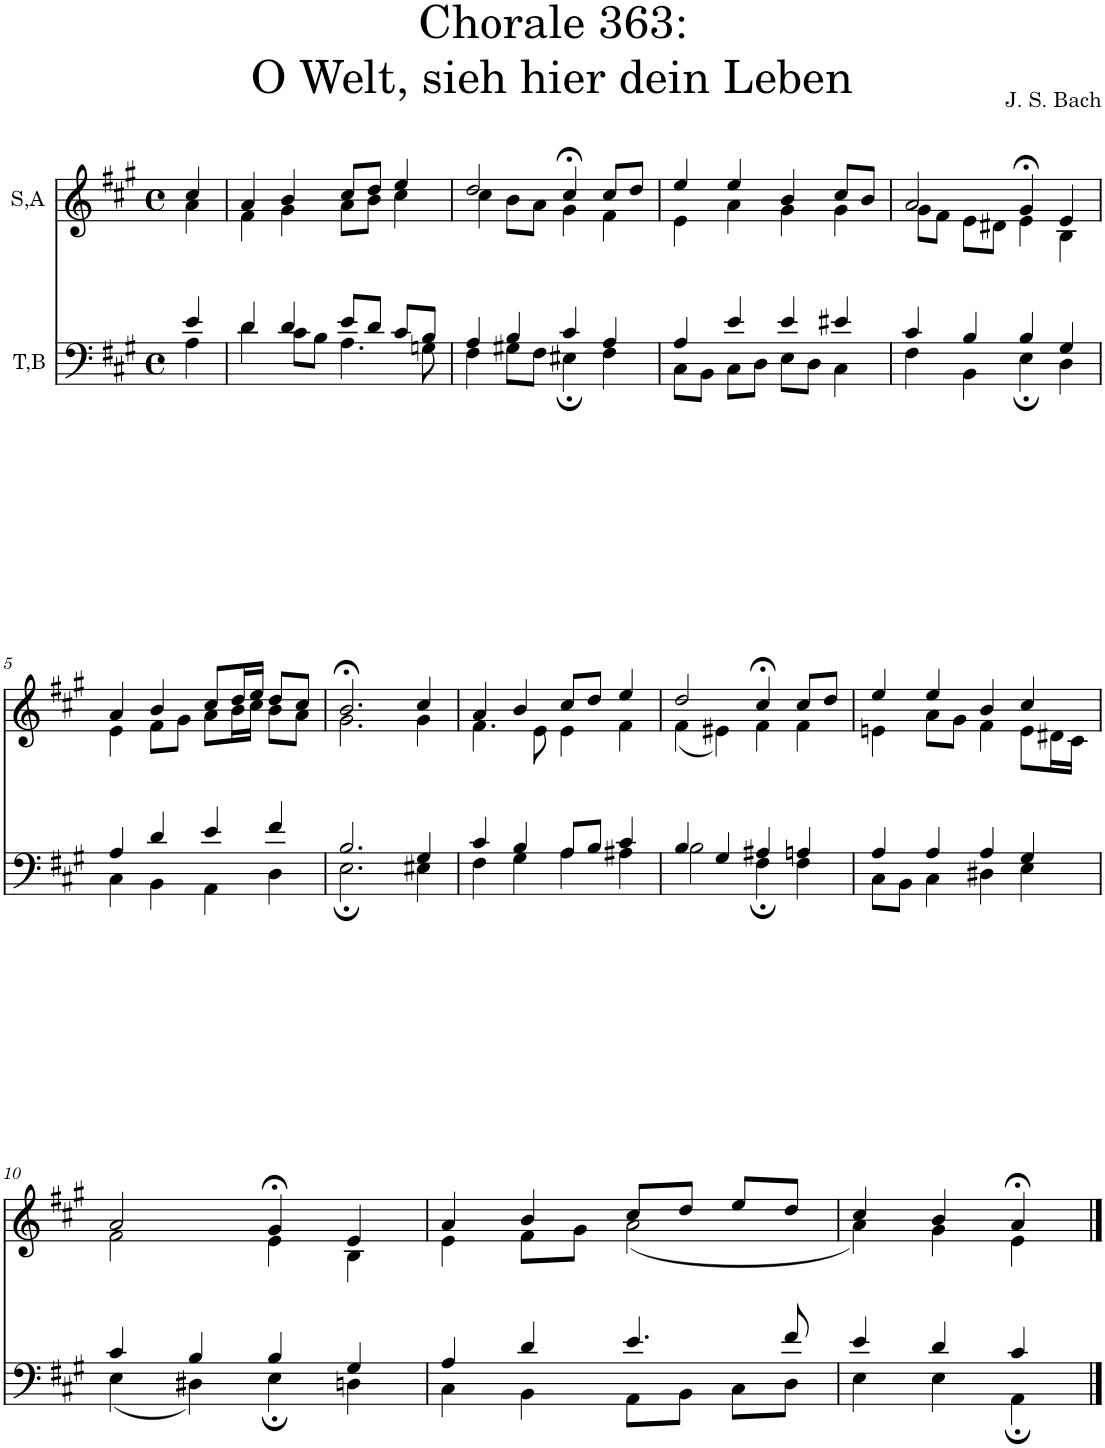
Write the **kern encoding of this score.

**kern	**kern
*part2	*part1
*staff2	*staff1
*I"T,B	*I"S,A
*clefF4	*clefG2
*k[f#c#g#]	*k[f#c#g#]
*M4/4	*M4/4
*met(c)	*met(c)
=	=
*^	*^
4e/	4A\	4cc#/	4a\
=1	=1	=1	=1
4d/	4d\	4a/	4f#\
4d/	8c#\L	4b/	4g#\
.	8B\J	.	.
8e/L	4.A\	8cc#/L	8a\L
8d/J	.	8dd/J	8b\J
8c#/L	.	4ee/	4cc#\
8B/J	8Gn\	.	.
=2	=2	=2	=2
4A/	4F#\	2dd/	4cc#\
4B/	8G#X\L	.	8b\L
.	8F#\J	.	8a\J
4c#/	4E#X;\	4cc#;</	4g#\
4A/	4F#\	8cc#/L	4f#\
.	.	8dd/J	.
=3	=3	=3	=3
4A/	8C#\L	4ee/	4e\
.	8BB\J	.	.
4e/	8C#\L	4ee/	4a\
.	8D\J	.	.
4e/	8E\L	4b/	4g#\
.	8D\J	.	.
4e#X/	4C#\	8cc#/L	4g#\
.	.	8b/J	.
=4	=4	=4	=4
4c#/	4F#\	2a/	8g#\L
.	.	.	8f#\J
4B/	4BB\	.	8e\L
.	.	.	8d#X\J
4B/	4E;\	4g#;</	4e\
4G#/	4D\	4e/	4B\
!!LO:LB:g=z	!!
=5	=5	=5	=5
4A/	4C#\	4a/	4e\
4d/	4BB\	4b/	8f#\L
.	.	.	8g#\J
4e/	4AA\	8cc#/L	8a\L
.	.	16dd/L	16b\L
.	.	16ee/JJ	16cc#\JJ
4f#/	4D\	8dd/L	8b\L
.	.	8cc#/J	8a\J
=6	=6	=6	=6
2.B/	2.E;\	2.b;</	2.g#\
4G#/	4E#X\	4cc#/	4g#\
=7	=7	=7	=7
4c#/	4F#\	4a/	4.f#\
4B/	4G#\	4b/	.
.	.	.	8e\
8A/L	4A\	8cc#/L	4e\
8B/J	.	8dd/J	.
4c#/	4A#X\	4ee/	4f#\
=8	=8	=8	=8
4B/	2B\	2dd/	(<4f#\
4G#/	.	.	4e#X\)
4A#X/	4F#;\	4cc#;</	4f#\
4An/	4F#\	8cc#/L	4f#\
.	.	8dd/J	.
=9	=9	=9	=9
4A/	8C#\L	4ee/	4en\
.	8BB\J	.	.
4A/	4C#\	4ee/	8a\L
.	.	.	8g#\J
4A/	4D#X\	4b/	4f#\
4G#/	4E\	4cc#/	8e\L
.	.	.	16d#X\L
.	.	.	16c#\JJ
!!LO:LB:g=z	!!
=10	=10	=10	=10
4c#/	(<4E\	2a/	2f#\
4B/	4D#X\)	.	.
4B/	4E;\	4g#;</	4e\
4G#/	4Dn\	4e/	4B\
=11	=11	=11	=11
4A/	4C#\	4a/	4e\
4d/	4BB\	4b/	8f#\L
.	.	.	8g#\J
4.e/	8AA\L	8cc#/L	(<2a\
.	8BB\J	8dd/J	.
.	8C#\L	8ee/L	.
8f#/	8D\J	8dd/J	.
=12	=12	=12	=12
4e/	4E\	4cc#/	4a\)
4d/	4E\	4b/	4g#\
4c#/	4AA;\	4a;</	4e\
*v	*v	*	*
*	*v	*v
==	==
*-	*-
